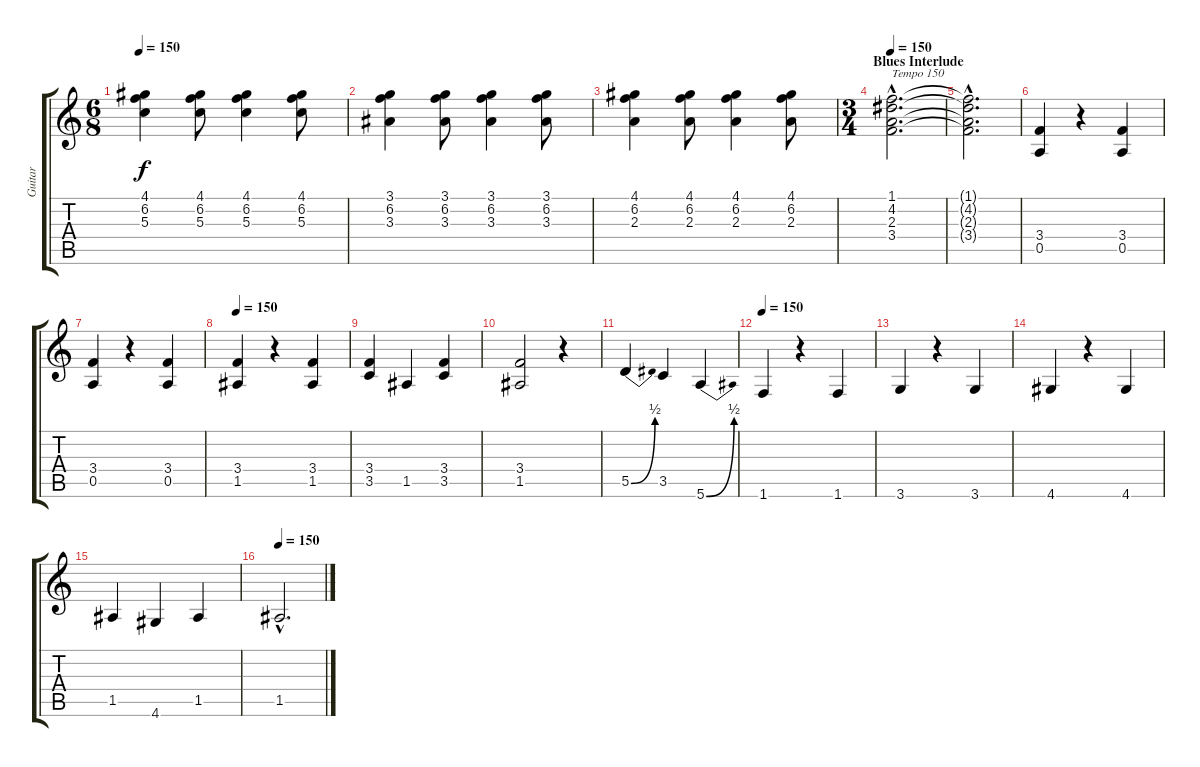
\track ("Guitar" "Guitar") {instrument electricguitarjazz}
\staff {score tabs}
\tuning (E4 B3 G3 D3 A2 E2) {hide}
\ts (6 8)
\tempo 150
\clef g2
\ks c
(4.1 6.2 5.3).4{dy f} (4.1 6.2 5.3).8 (4.1 6.2 5.3).4 (4.1 6.2 5.3).8 |
(3.1 6.2 3.3).4 (3.1 6.2 3.3).8 (3.1 6.2 3.3).4 (3.1 6.2 3.3).8 |
(4.1 6.2 2.3).4 (4.1 6.2 2.3).8 (4.1 6.2 2.3).4 (4.1 6.2 2.3).8 |
\ts (3 4)
\section ("" "Blues Interlude")
\tempo 150
(1.1{hac} 4.2{hac} 2.3{hac} 3.4{hac}).2{d txt "Tempo 150"} |
(1.1{hac t} 4.2{hac t} 2.3{hac t} 3.4{hac t}).2{d} |
(3.4 0.5).4 r.4 (3.4 0.5).4 |
(3.4 0.5).4 r.4 (3.4 0.5).4 |
\tempo 150
(3.4 1.5).4 r.4 (3.4 1.5).4 |
(3.4 3.5).4 1.5.4 (3.4 3.5).4 |
(3.4 1.5).2 r.4 |
5.5{be (bend 0 0 60 2)}.4 3.5.4 5.6{be (bend 0 0 60 2)}.4 |
\tempo 150
1.6.4 r.4 1.6.4 |
3.6.4 r.4 3.6.4 |
4.6.4 r.4 4.6.4 |
1.5.4 4.6.4 1.5.4 |
\tempo 150
1.5{hac}.2{d}
